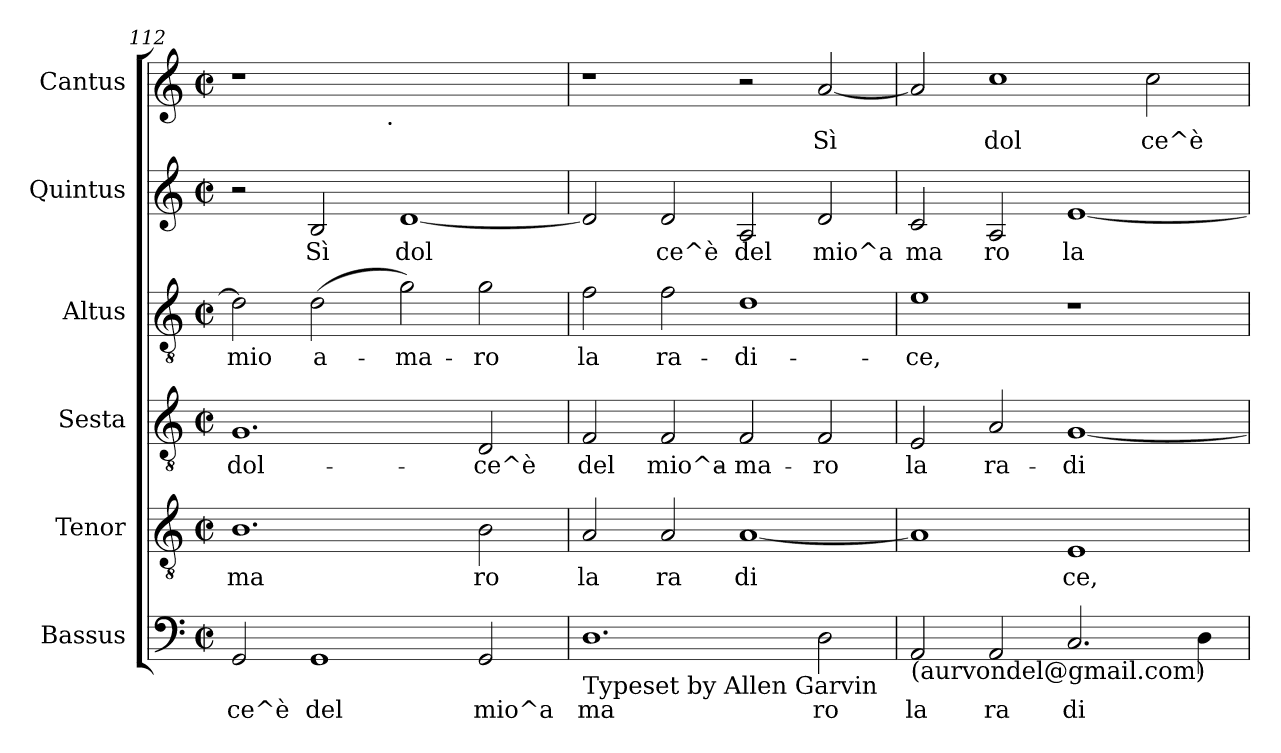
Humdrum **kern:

**kern	**text	**kern	**text	**kern	**text	**kern	**text	**kern	**text	**kern	**text
*part6	*part6	*part5	*part5	*part4	*part4	*part3	*part3	*part2	*part2	*part1	*part1
*staff6	*staff6	*staff5	*staff5	*staff4	*staff4	*staff3	*staff3	*staff2	*staff2	*staff1	*staff1
*I"Bassus	*	*I"Tenor	*	*I"Sesta	*	*I"Altus	*	*I"Quintus	*	*I"Cantus	*
*I'Bassus	*	*I'Tenor	*	*I'Sesta	*	*I'Altus	*	*I'Quintus	*	*I'Cantus	*
*clefF4	*	*clefGv2	*	*clefGv2	*	*clefGv2	*	*clefG2	*	*clefG2	*
*k[]	*	*k[]	*	*k[]	*	*k[]	*	*k[]	*	*k[]	*
*C:	*	*C:	*	*C:	*	*C:	*	*C:	*	*C:	*
*M2/2	*	*M2/2	*	*M2/2	*	*M2/2	*	*M2/2	*	*M2/2	*
*met(c|)	*	*met(c|)	*	*met(c|)	*	*met(c|)	*	*met(c|)	*	*met(c|)	*
=112	=112	=112	=112	=112	=112	=112	=112	=112	=112	=112	=112
!	!LO:LY:b	!	!LO:LY:b:cj	!	!LO:LY:b:cj	!	!LO:LY:b:cj	!	!	!	!
*	*	*	*	*	*	*	*	*	*	*^	*
2GG/	ce^è	1.B	ma	1.G	dol-	2d\]	mio	2r	.	1r	2ryy	.
!	!LO:LY:b	!	!	!	!	!	!LO:LY:b:cj	!	!LO:LY:b:cj	!	!	!
1GG	del	.	.	.	.	(<2d\	a-	2B/	Sì	.	4...ryy	.
!	!	!	!	!	!	!	!	!	!	!	!LO:TX:b:t=.	!
.	.	.	.	.	.	.	.	.	.	.	1ryy	.
!	!	!	!	!	!	!	!LO:LY:b:cj	!	!LO:LY:b:cj	!	!	!
.	.	.	.	.	.	2g\)	-ma-	[<1d	dol	1ryy	.	.
!	!LO:LY:b	!	!LO:LY:b:cj	!	!LO:LY:b:cj	!	!LO:LY:b:cj	!	!	!	!	!
2GG/	mio^a	2B\	ro	2D/	-ce^è	2g\	-ro	.	.	.	.	.
.	.	.	.	.	.	.	.	.	.	.	32ryy	.
=113	=113	=113	=113	=113	=113	=113	=113	=113	=113	=113	=113	=113
!LO:TX:b:t=Typeset by Allen Garvin	!	!	!	!	!	!	!	!	!	!	!	!
!	!LO:LY:b	!	!LO:LY:b:cj	!	!LO:LY:b:cj	!	!LO:LY:b:cj	!	!LO:LY:b:cj	!	!	!
*	*	*	*	*	*	*	*	*	*	*v	*v	*
1.D	ma	2A/	la	2F/	del	2f\	la	2d/]	.	1r	.
!	!	!	!LO:LY:b:cj	!	!LO:LY:b:cj	!	!LO:LY:b:cj	!	!LO:LY:b:cj	!	!
.	.	2A/	ra	2F/	mio^a-	2f\	ra-	2d/	ce^è	.	.
!	!	!	!LO:LY:b:cj	!	!LO:LY:b:cj	!	!LO:LY:b:cj	!	!LO:LY:b:cj	!	!
.	.	[<1A	di	2F/	-ma-	1d	-di-	2A/	del	2r	.
!	!LO:LY:b	!	!	!	!LO:LY:b:cj	!	!	!	!LO:LY:b:cj	!	!LO:LY:b:cj
2D\	ro	.	.	2F/	-ro	.	.	2d/	mio^a	[<2a/	Sì
=114	=114	=114	=114	=114	=114	=114	=114	=114	=114	=114	=114
!LO:TX:b:t=(aurvondel@gmail.com)	!	!	!	!	!	!	!	!	!	!	!
!	!LO:LY:b	!	!LO:LY:b:cj	!	!LO:LY:b:cj	!	!LO:LY:b:cj	!	!LO:LY:b:cj	!	!LO:LY:b:cj
2AA/	la	1A]	.	2E/	la	1e	-ce,	2c/	ma	2a/]	.
!	!LO:LY:b	!	!	!	!LO:LY:b:cj	!	!	!	!LO:LY:b:cj	!	!LO:LY:b:cj
2AA/	ra	.	.	2A/	ra-	.	.	2A/	ro	1cc	dol
!	!LO:LY:b	!	!LO:LY:b:cj	!	!LO:LY:b:cj	!	!	!	!LO:LY:b:cj	!	!
2.C/	di	1E	ce,	[<1G	-di-	1r	.	[<1e	la	.	.
!	!	!	!	!	!	!	!	!	!	!	!LO:LY:b:cj
.	.	.	.	.	.	.	.	.	.	2cc\	ce^è
!	!LO:LY:b	!	!	!	!	!	!	!	!	!	!
4D\	.	.	.	.	.	.	.	.	.	.	.
=	=	=	=	=	=	=	=	=	=	=	=
*-	*-	*-	*-	*-	*-	*-	*-	*-	*-	*-	*-
